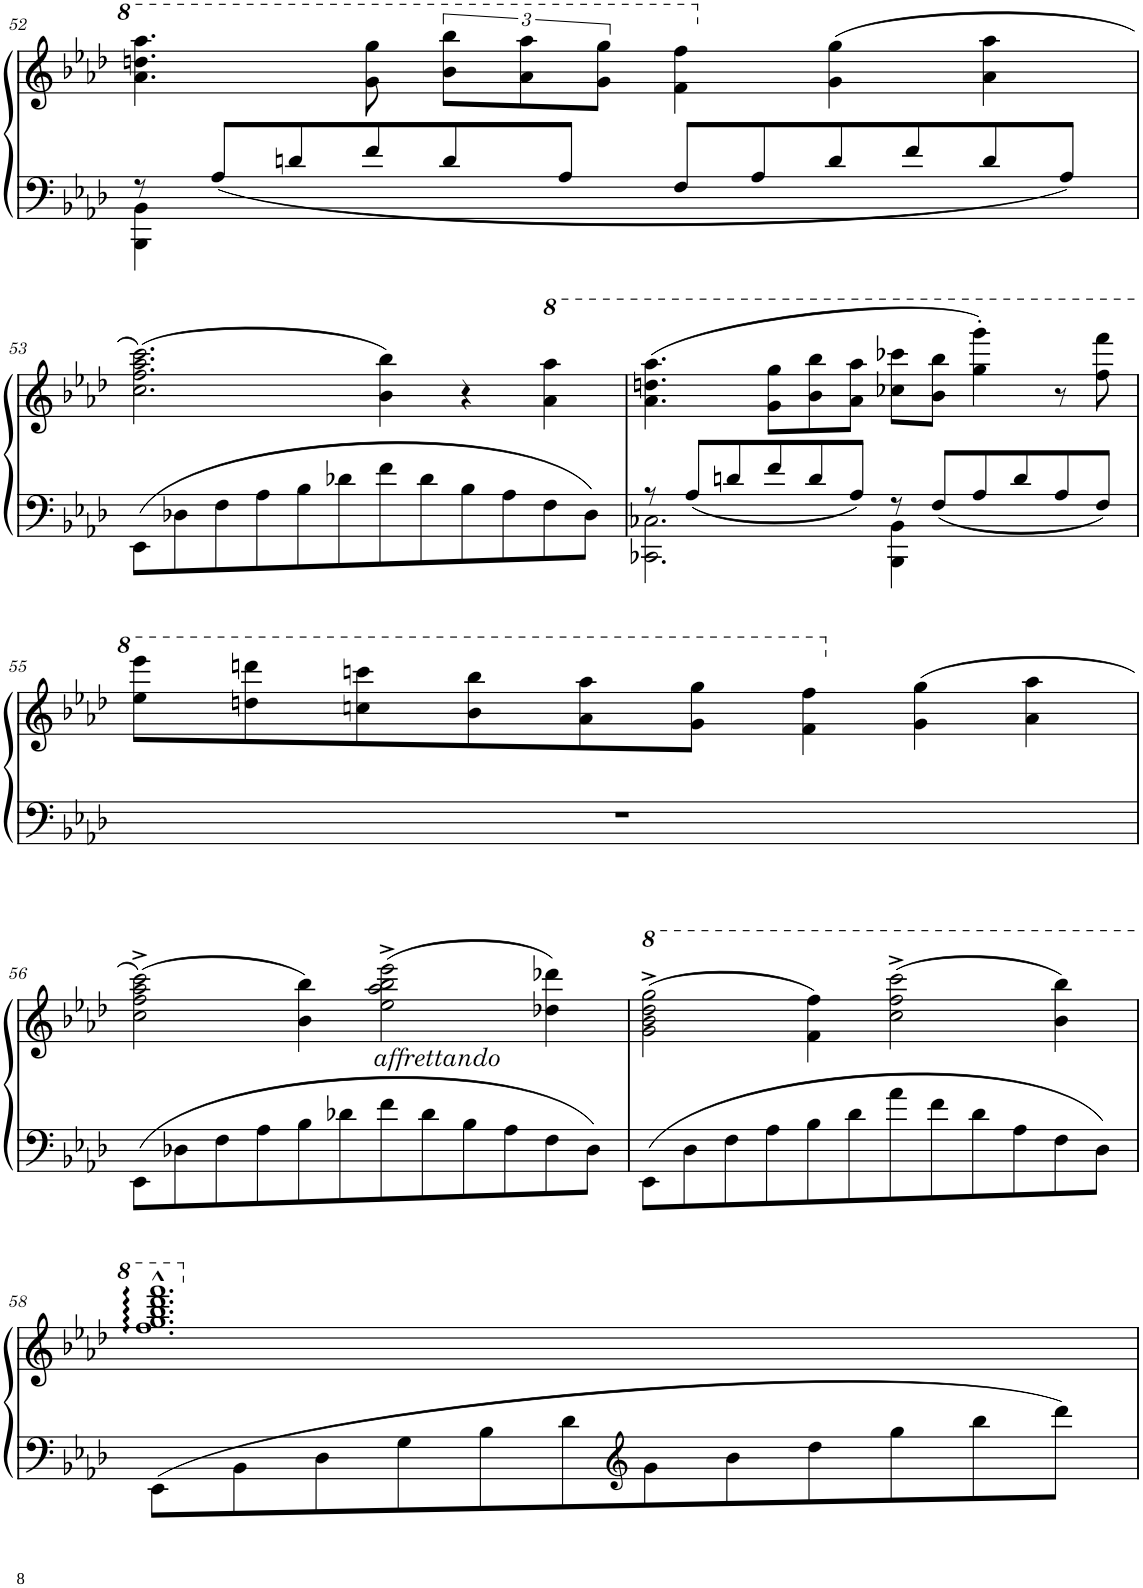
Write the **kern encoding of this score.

**kern	**kern
*part1	*part1
*staff2	*staff1
*I"Piano	*
*I'Pno.	*
!!LO:PB:g=z
*clefF4	*clefG2
*k[b-e-a-d-]	*k[b-e-a-d-]
*M6/4	*M6/4
=52	=52
*^	*
8r	4BBB-\ 4BB-\	4.aa-\ 4.dddn\ 4.aaa-\
8A-/L	.	.
8dn/	1ryy	.
8f/	.	8gg\ 8ggg\
8d/	.	12bb-\ 12bbb-\L
.	.	12aa-\ 12aaa-\
8A-/J	.	.
.	.	12gg\ 12ggg\J
8F/L	.	4ff\ 4fff\
8A-/	.	.
8d/	.	(4g\ 4gg\
8f/	.	.
8d/	4ryy	4a-\ 4aa-\
8A-/J	.	.
*v	*v	*
!!LO:LB:g=z
=53	=53
8EE-\L	(2.cc\ 2.ff\ 2.aa-\ 2.ccc\)
8D-X\	.
8F\	.
8A-\	.
8B-\	.
8d-X\	.
8f\	4b-\ 4bb-\)
8d-\	.
8B-\	4r
8A-\	.
*	*8va
8F\	4aa-\ 4aaa-\
8D-\J	.
=54	=54
*^	*
8r	2.CC-X\ 2.C-X\	(4.aa-\ 4.dddn\ 4.aaa-\
8A-/L	.	.
8dn/	.	.
8f/	.	8gg\ 8ggg\L
8d/	.	8bb-\ 8bbb-\
8A-/J	.	8aa-\ 8aaa-\J
8r	4BBB-\ 4BB-\	8ccc-X\ 8cccc-X\L
8F/L	.	8bb-\ 8bbb-\J
8A-/	2ryy	4ggg\' 4gggg\')
8d/	.	.
8A-/	.	8r
8F/J	.	8fff\ 8ffff\
*v	*v	*
!!LO:LB:g=z
=55	=55
1.r	8eee-\ 8eeee-\L
.	8dddn\ 8ddddn\
.	8cccn\ 8ccccn\
.	8bb-\ 8bbb-\
.	8aa-\ 8aaa-\
.	8gg\ 8ggg\J
.	4ff\ 4fff\
*	*X8va
.	(4g\ 4gg\
.	4a-\ 4aa-\
!!LO:LB:g=z
=56	=56
8EE-\L	(2cc\^ 2ff\^ 2aa-\^ 2ccc\^)
8D-X\	.
8F\	.
8A-\	.
8B-\	4b-\ 4bb-\)
8d-X\	.
!	!LO:TX:b:i:t=affrettando
8f\	(2ee-\^ 2aa-\^ 2bb-\^ 2eee-\^
8d-\	.
8B-\	.
8A-\	.
8F\	4dd-X\ 4ddd-X\)
8D-\J	.
=57	=57
*	*8va
8EE-\L	(2gg\^ 2bb-\^ 2ddd-\^ 2ggg\^
8D-\	.
8F\	.
8A-\	.
8B-\	4ff\ 4fff\)
8d-\	.
8a-\	(2ccc\^ 2fff\^ 2cccc\^
8f\	.
8d-\	.
8A-\	.
8F\	4bb-\ 4bbb-\)
8D-\J	.
!!LO:LB:g=z
=58	=58
8EE-\L	1.fff^^ 1.ggg^^ 1.bbb-^^ 1.dddd-^^ 1.ffff^^
8BB-\	.
8D-\	.
8G\	.
8B-\	.
8d-\	.
*clefG2	*
8g\	.
8b-\	.
8dd-\	.
8gg\	.
8bb-\	.
8ddd-\J	.
*	*X8va
=	=
*-	*-
